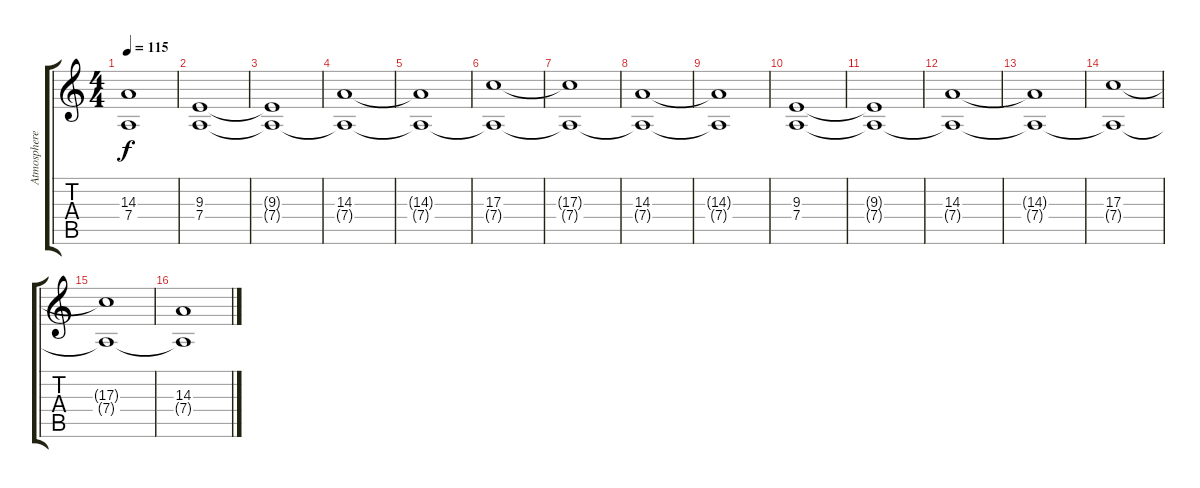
\track ("Atmosphere" "Atmosphere") {instrument stringensemble2}
\staff {score tabs}
\tuning (E4 B3 G3 D3 A2 E2) {hide}
\ts (4 4)
\tempo 115
\clef g2
\ks c
(14.3{t} 7.4{t}).1{dy f} |
(9.3 7.4).1 |
(9.3{t} 7.4{t}).1 |
(14.3 7.4{t}).1 |
(14.3{t} 7.4{t}).1 |
(17.3 7.4{t}).1 |
(17.3{t} 7.4{t}).1 |
(14.3 7.4{t}).1 |
(14.3{t} 7.4{t}).1 |
(9.3 7.4).1 |
(9.3{t} 7.4{t}).1 |
(14.3 7.4{t}).1 |
(14.3{t} 7.4{t}).1 |
(17.3 7.4{t}).1 |
(17.3{t} 7.4{t}).1 |
(14.3 7.4{t}).1
